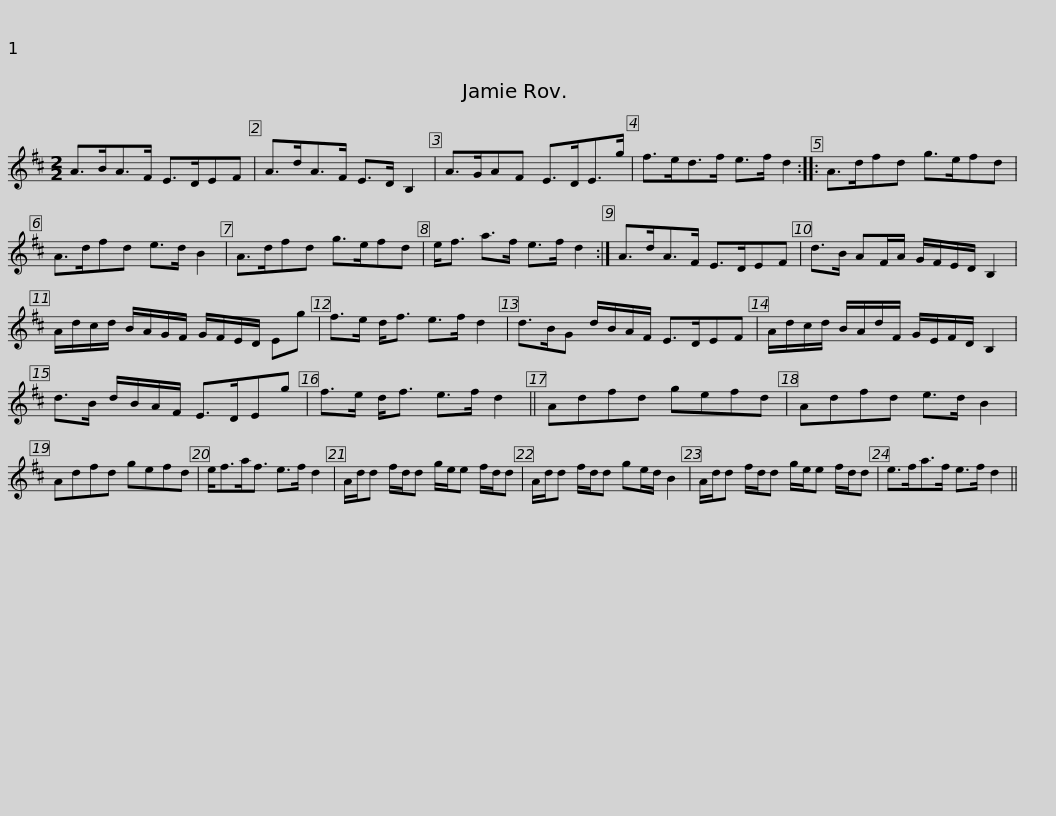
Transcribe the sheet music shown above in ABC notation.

X:1
L:1/8
M:2/2
I:linebreak $
K:D
V:1 treble
V:1
 A>BA>F E>DEF | A>dA>F E>D B,2 | A>GAF E>DE>g | f>ed>f e>f d2 ::$ A>dfd g>efd | %5
 A>dfd e>d B2 | A>dfd g>efd | e<f a>f e>f d2 :| A>dA>F E>DEF |$ d>B AF/A/ G/F/E/D/ B,2 | %10
 A/d/c/d/ B/A/G/F/ G/F/E/D/ Eg | f>e d<f e>f d2 | d>BG d/B/A/F/ E>DEF |$ A/d/c/d/ B/A/d/F/ G/E/F/D/ B,2 | d>B d/B/A/F/ E>DEg | %15
 f>e d<f e>f d2 || Adfd gefd |$ Adfd e>d B2 | Adfd gefd | e<fa<f e>f d2 | %20
 A/d/d f/d/d g/e/e f/d/d | A/d/d f/d/d ge/d/ B2 |$ A/d/d f/d/d g/e/e f/d/d | e>fa>f e>f d2 || %24
